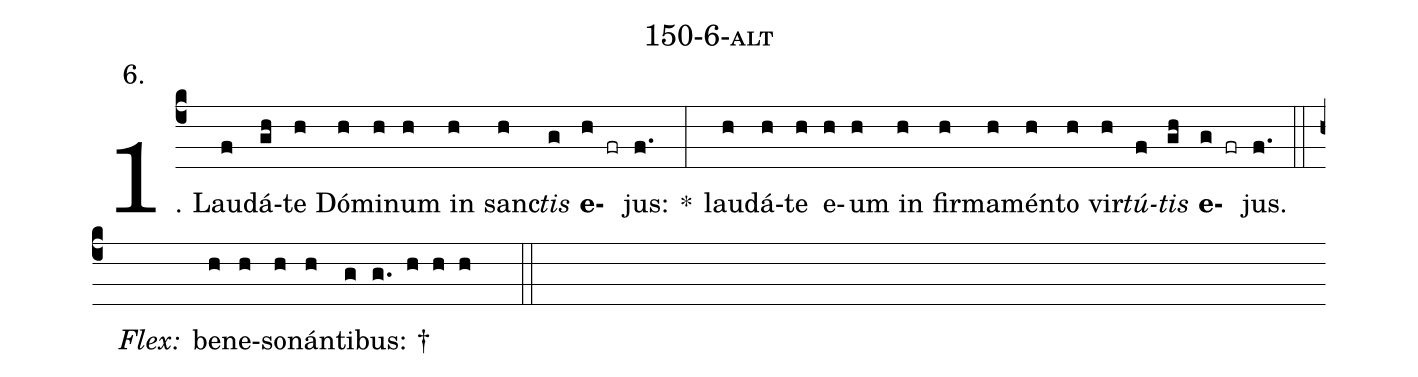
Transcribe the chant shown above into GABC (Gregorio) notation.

name: 150-6-alt;
annotation: 6.;
%%
(c4)1. Lau(f)dá(gh)te(h) Dó(h)mi(h)num(h) in(h) sanc(h)<i>tis</i>(g) <b>e</b>(h fr)jus:(f.) *(:) lau(h)dá(h)te(h) e(h)um(h) in(h) fir(h)ma(h)mén(h)to(h) vir(h)<i>tú</i>(f)<i>tis</i>(gh) <b>e</b>(g fr)jus.(f.) (::)
<i>Flex:</i>()  be(h)ne(h)so(h)nán(h)ti(g)bus: †(g. h h h  ::)
